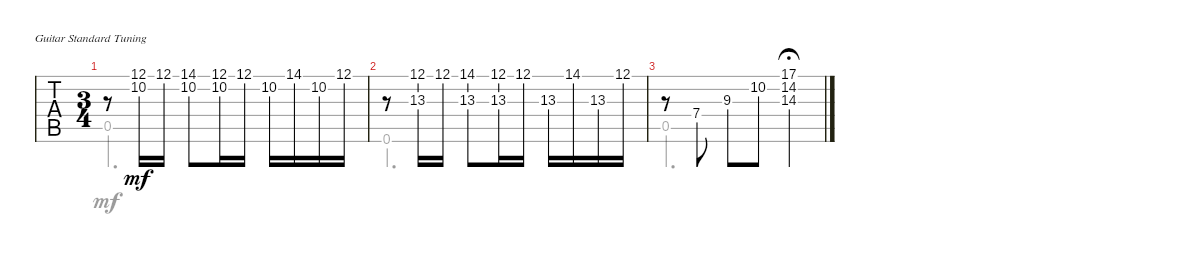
\bracketExtendMode groupsimilarinstruments
\singleTrackTrackNamePolicy hidden
\multiTrackTrackNamePolicy hidden
\firstSystemTrackNameOrientation horizontal
\otherSystemsTrackNameOrientation horizontal
\track ("Untitled" "N-Gt") {instrument acousticgrandpiano}
\staff {tabs}
\tuning (E4 B3 G3 D3 A2 E2)
\displaytranspose 12
\voice
\ts (3 4)
\tempo (94 hide)
\clef g2
\ks a
r.8{dy mf} (12.1 10.2).16 12.1.16 (14.1 10.2).8 (12.1 10.2).16 12.1.16 10.2.16 14.1.16 10.2.16 12.1.16 |
r.8 (12.1 13.3).16 12.1.16 (14.1 13.3).8 (12.1 13.3).16 12.1.16 13.3.16 14.1.16 13.3.16 12.1.16 |
r.8 7.4.8 9.3.8 10.2.8 (17.1 14.2 14.3).4{fermata (medium 0.5)}
\voice
\clef g2
\ottava regular
\simile none
\ks a
0.5.2{d dy mf} |
0.6.2{d} |
0.5.2{d}
